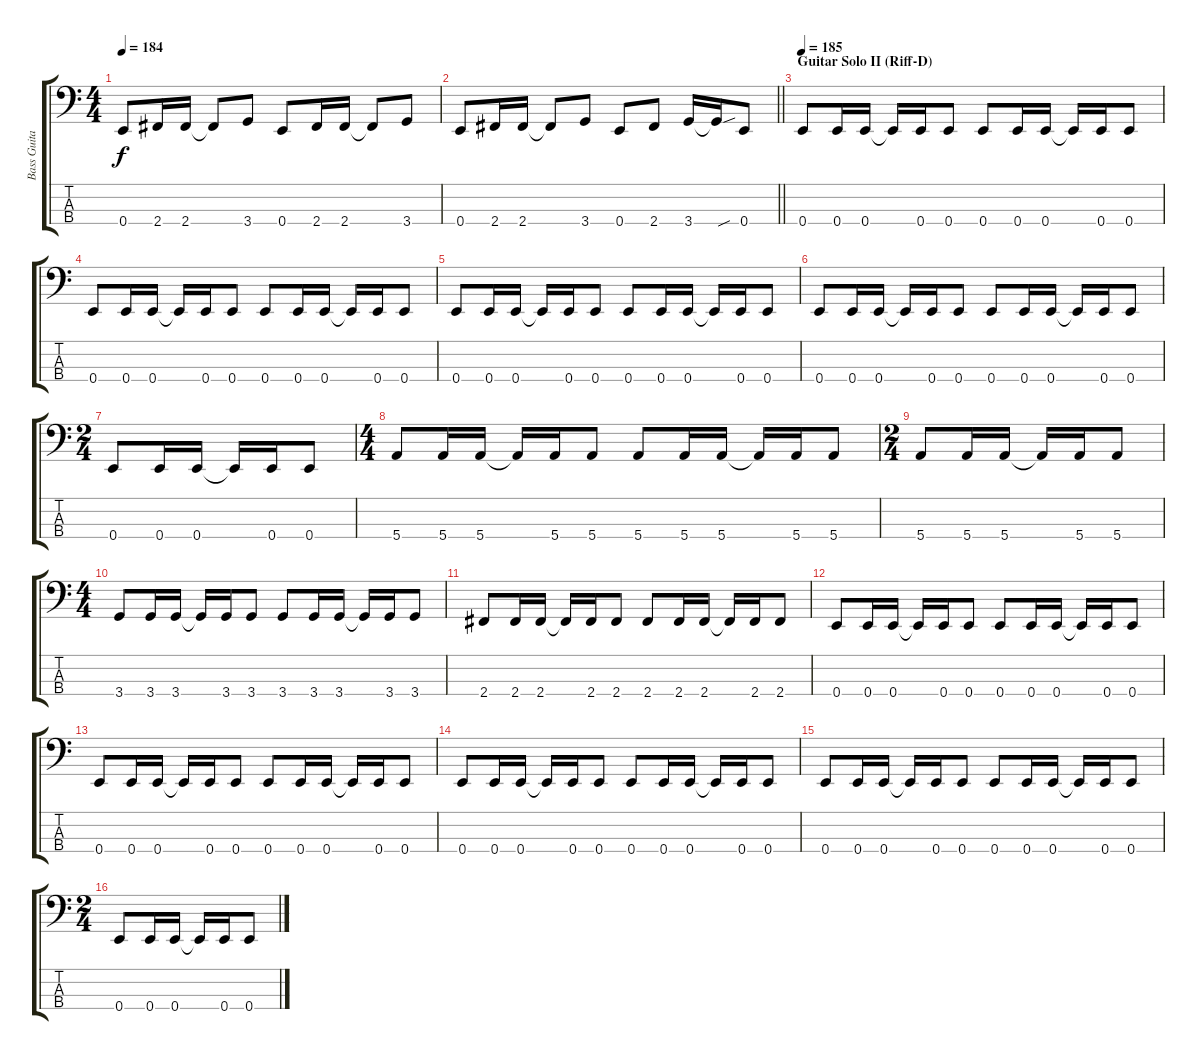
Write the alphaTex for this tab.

\track ("Bass Guitar" "Bass Guita") {instrument electricbassfinger}
\staff {score tabs}
\tuning (G2 D2 A1 E1) {hide}
\ts (4 4)
\tempo 184
\clef f4
\ks c
0.4.8{dy f} 2.4.16 2.4.16 2.4{t}.8 3.4.8 0.4.8 2.4.16 2.4.16 2.4{t}.8 3.4.8 |
\barLineRight lightlight
0.4.8 2.4.16 2.4.16 2.4{t}.8 3.4.8 0.4.8 2.4.8 3.4.16 3.4{sou t}.16 0.4.8 |
\section ("" "Guitar Solo II (Riff-D)")
\tempo 185
0.4.8 0.4.16 0.4.16 0.4{t}.16 0.4.16 0.4.8 0.4.8 0.4.16 0.4.16 0.4{t}.16 0.4.16 0.4.8 |
0.4.8 0.4.16 0.4.16 0.4{t}.16 0.4.16 0.4.8 0.4.8 0.4.16 0.4.16 0.4{t}.16 0.4.16 0.4.8 |
0.4.8 0.4.16 0.4.16 0.4{t}.16 0.4.16 0.4.8 0.4.8 0.4.16 0.4.16 0.4{t}.16 0.4.16 0.4.8 |
0.4.8 0.4.16 0.4.16 0.4{t}.16 0.4.16 0.4.8 0.4.8 0.4.16 0.4.16 0.4{t}.16 0.4.16 0.4.8 |
\ts (2 4)
0.4.8 0.4.16 0.4.16 0.4{t}.16 0.4.16 0.4.8 |
\ts (4 4)
5.4.8 5.4.16 5.4.16 5.4{t}.16 5.4.16 5.4.8 5.4.8 5.4.16 5.4.16 5.4{t}.16 5.4.16 5.4.8 |
\ts (2 4)
5.4.8 5.4.16 5.4.16 5.4{t}.16 5.4.16 5.4.8 |
\ts (4 4)
3.4.8 3.4.16 3.4.16 3.4{t}.16 3.4.16 3.4.8 3.4.8 3.4.16 3.4.16 3.4{t}.16 3.4.16 3.4.8 |
2.4.8 2.4.16 2.4.16 2.4{t}.16 2.4.16 2.4.8 2.4.8 2.4.16 2.4.16 2.4{t}.16 2.4.16 2.4.8 |
0.4.8 0.4.16 0.4.16 0.4{t}.16 0.4.16 0.4.8 0.4.8 0.4.16 0.4.16 0.4{t}.16 0.4.16 0.4.8 |
0.4.8 0.4.16 0.4.16 0.4{t}.16 0.4.16 0.4.8 0.4.8 0.4.16 0.4.16 0.4{t}.16 0.4.16 0.4.8 |
0.4.8 0.4.16 0.4.16 0.4{t}.16 0.4.16 0.4.8 0.4.8 0.4.16 0.4.16 0.4{t}.16 0.4.16 0.4.8 |
0.4.8 0.4.16 0.4.16 0.4{t}.16 0.4.16 0.4.8 0.4.8 0.4.16 0.4.16 0.4{t}.16 0.4.16 0.4.8 |
\ts (2 4)
0.4.8 0.4.16 0.4.16 0.4{t}.16 0.4.16 0.4.8
